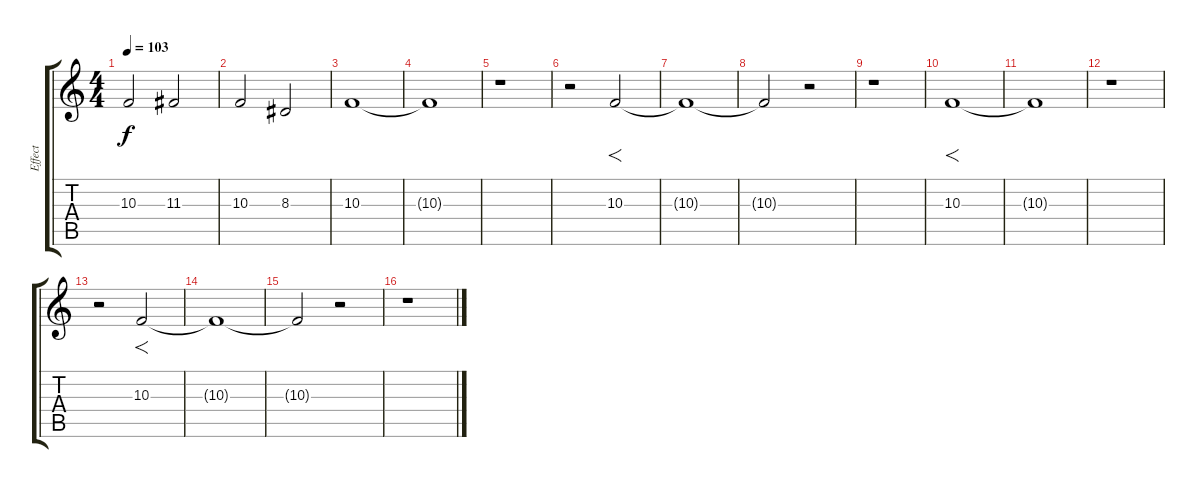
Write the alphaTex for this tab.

\track ("Effect" "Effect") {instrument stringensemble1}
\staff {score tabs}
\tuning (E4 B3 G3 D3 A2 E2) {hide}
\ts (4 4)
\tempo 103
\clef g2
\ks c
10.3{t}.2{dy f} 11.3.2 |
10.3.2 8.3.2 |
10.3.1 |
10.3{t}.1 |
r.1 |
r.2 10.3.2{f} |
10.3{t}.1 |
10.3{t}.2 r.2 |
r.1 |
10.3.1{f} |
10.3{t}.1 |
r.1 |
r.2 10.3.2{f} |
10.3{t}.1 |
10.3{t}.2 r.2 |
r.1
